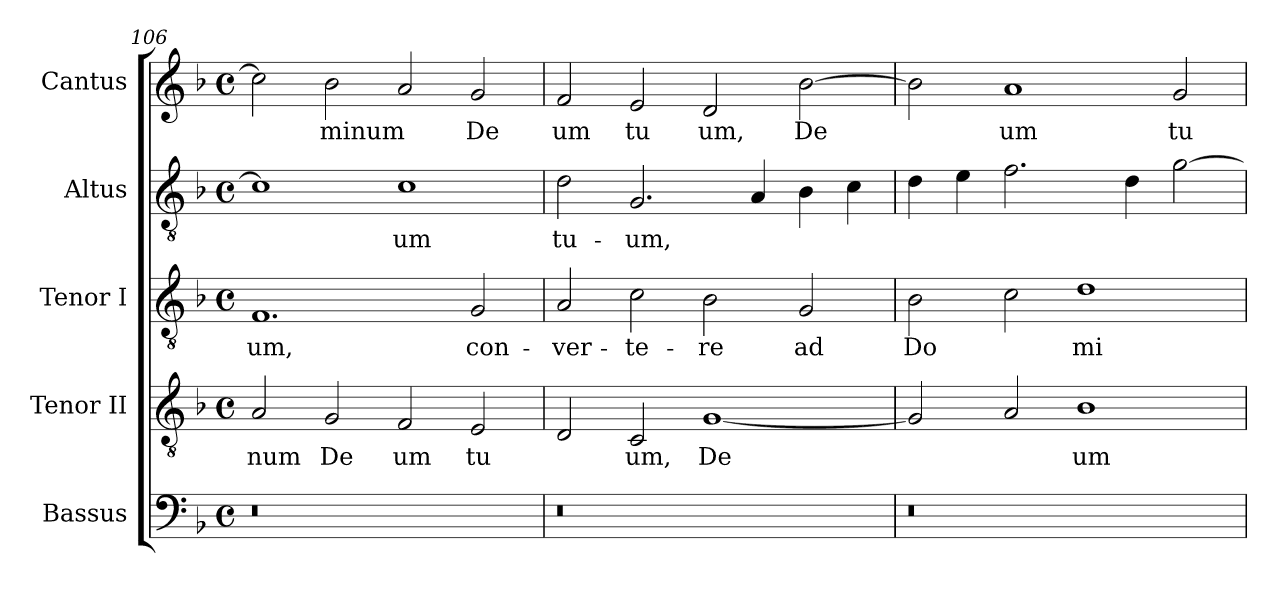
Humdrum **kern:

**kern	**kern	**text	**kern	**text	**kern	**text	**kern	**text
*part5	*part4	*part4	*part3	*part3	*part2	*part2	*part1	*part1
*staff5	*staff4	*staff4	*staff3	*staff3	*staff2	*staff2	*staff1	*staff1
*I"Bassus	*I"Tenor II	*	*I"Tenor I	*	*I"Altus	*	*I"Cantus	*
*I'Bassus	*I'Tenor II	*	*I'Tenor I	*	*I'Altus	*	*I'Cantus	*
*clefF4	*clefGv2	*	*clefGv2	*	*clefGv2	*	*clefG2	*
*k[b-]	*k[b-]	*	*k[b-]	*	*k[b-]	*	*k[b-]	*
*F:	*F:	*	*F:	*	*F:	*	*F:	*
*M4/4	*M4/4	*	*M4/4	*	*M4/4	*	*M4/4	*
*met(c)	*met(c)	*	*met(c)	*	*met(c)	*	*met(c)	*
=106	=106	=106	=106	=106	=106	=106	=106	=106
!	!	!LO:LY:b:cj	!	!LO:LY:b:cj	!	!	!	!
0r	2A/	num	1.F	-um,	1c]	.	2cc\]	.
!	!	!LO:LY:b:cj	!	!	!	!	!	!LO:LY:b
.	2G/	De	.	.	.	.	2b-\	minum
!	!	!LO:LY:b:cj	!	!	!	!LO:LY:b:cj	!	!
.	2F/	um	.	.	1c	-um	2a/	.
!	!	!LO:LY:b:cj	!	!LO:LY:b:cj	!	!	!	!LO:LY:b:cj
.	2E/	tu	2G/	con-	.	.	2g/	De
=107	=107	=107	=107	=107	=107	=107	=107	=107
!	!	!	!	!LO:LY:b:cj	!	!LO:LY:b:cj	!	!LO:LY:b:cj
0r	2D/	.	2A/	-ver-	2d\	tu-	2f/	um
!	!	!LO:LY:b:cj	!	!LO:LY:b:cj	!	!LO:LY:b	!	!LO:LY:b:cj
.	2C/	um,	2c\	-te-	2.G/	-um,	2e/	tu
!	!	!LO:LY:b:cj	!	!LO:LY:b:cj	!	!	!	!LO:LY:b:cj
.	[>1G	De	2B-\	-re	.	.	2d/	um,
.	.	.	.	.	4A/	.	.	.
!	!	!	!	!LO:LY:b:cj	!	!	!	!LO:LY:b
.	.	.	2G/	ad	4B-\	.	[>2b-\	De
.	.	.	.	.	4c\	.	.	.
!!LO:PB:g=z
=108	=108	=108	=108	=108	=108	=108	=108	=108
!	!	!	!	!LO:LY:b	!	!	!	!
0r	2G/]	.	2B-\	Do	4d\	.	2b-\]	.
.	.	.	.	.	4e\	.	.	.
!	!	!	!	!	!	!	!	!LO:LY:b:cj
.	2A/	.	2c\	.	2.f\	.	1a	um
!	!	!LO:LY:b:cj	!	!LO:LY:b:cj	!	!	!	!
.	1B-	um	1d	mi	.	.	.	.
.	.	.	.	.	4d\	.	.	.
!	!	!	!	!	!	!	!	!LO:LY:b:cj
.	.	.	.	.	[>2g\	.	2g/	tu
=	=	=	=	=	=	=	=	=
*-	*-	*-	*-	*-	*-	*-	*-	*-
